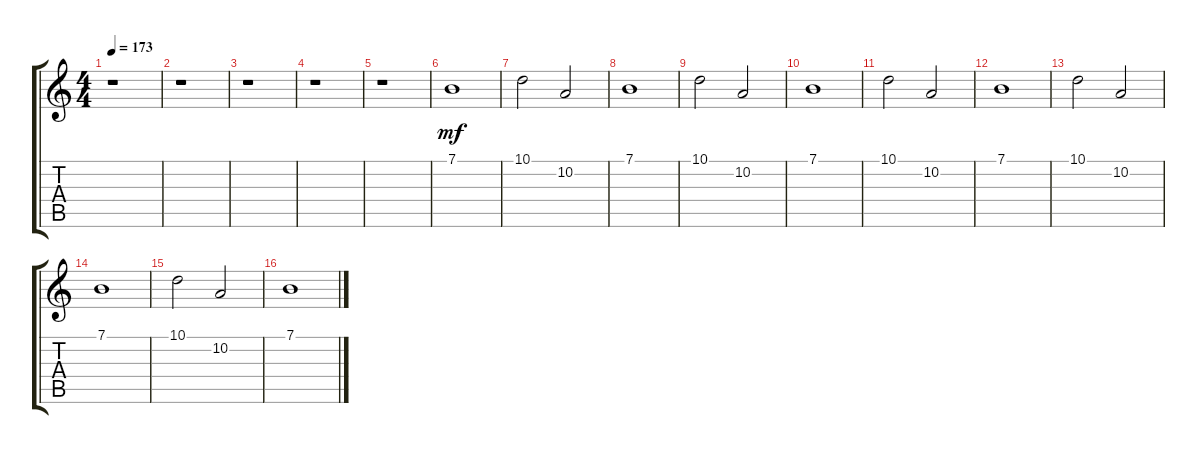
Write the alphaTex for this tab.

\track "" {instrument shakuhachi}
\staff {score tabs}
\tuning (E4 B3 G3 D3 A2 E2) {hide}
\ts (4 4)
\tempo 173
\clef g2
\ks c
r.1{dy mf} |
r.1 |
r.1 |
r.1 |
r.1 |
7.1.1 |
10.1.2 10.2.2 |
7.1.1 |
10.1.2 10.2.2 |
7.1.1 |
10.1.2 10.2.2 |
7.1.1 |
10.1.2 10.2.2 |
7.1.1 |
10.1.2 10.2.2 |
7.1.1
